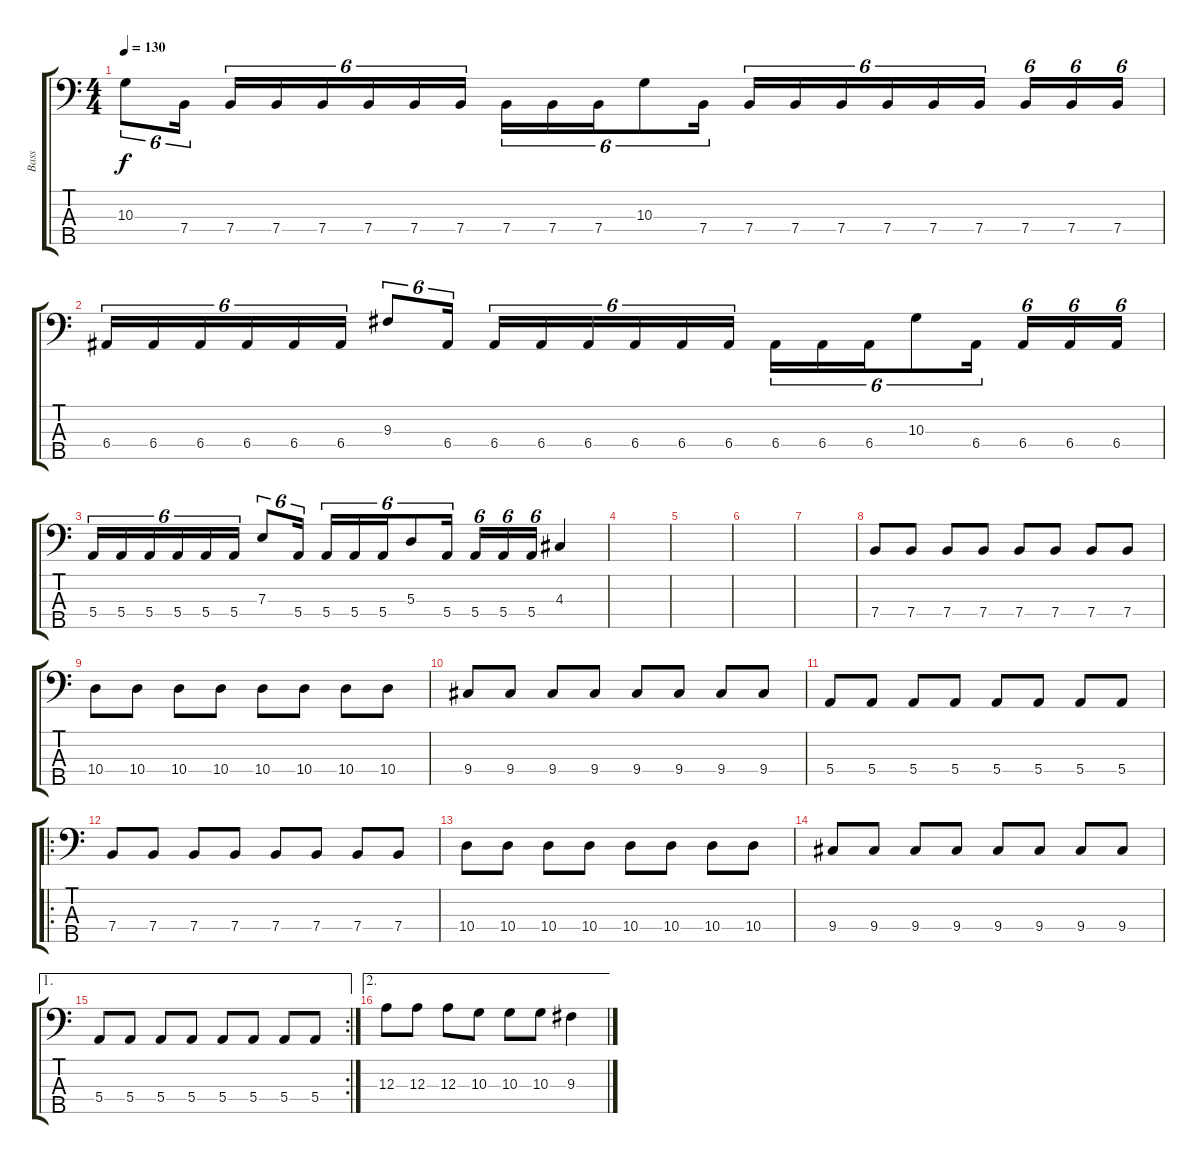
\track ("Bass" "Bass") {instrument electricbasspick}
\staff {score tabs}
\tuning (G2 D2 A1 E1 B0) {hide}
\ts (4 4)
\tempo 130
\clef f4
\ks c
10.3.8{tu (6 4) dy f} 7.4.16{tu (6 4)} 7.4.16{tu (6 4)} 7.4.16{tu (6 4)} 7.4.16{tu (6 4)} 7.4.16{tu (6 4)} 7.4.16{tu (6 4)} 7.4.16{tu (6 4)} 7.4.16{tu (6 4)} 7.4.16{tu (6 4)} 7.4.16{tu (6 4)} 10.3.8{tu (6 4)} 7.4.16{tu (6 4)} 7.4.16{tu (6 4)} 7.4.16{tu (6 4)} 7.4.16{tu (6 4)} 7.4.16{tu (6 4)} 7.4.16{tu (6 4)} 7.4.16{tu (6 4)} 7.4.16{tu (6 4)} 7.4.16{tu (6 4)} 7.4.16{tu (6 4)} |
6.4.16{tu (6 4)} 6.4.16{tu (6 4)} 6.4.16{tu (6 4)} 6.4.16{tu (6 4)} 6.4.16{tu (6 4)} 6.4.16{tu (6 4)} 9.3.8{tu (6 4)} 6.4.16{tu (6 4)} 6.4.16{tu (6 4)} 6.4.16{tu (6 4)} 6.4.16{tu (6 4)} 6.4.16{tu (6 4)} 6.4.16{tu (6 4)} 6.4.16{tu (6 4)} 6.4.16{tu (6 4)} 6.4.16{tu (6 4)} 6.4.16{tu (6 4)} 10.3.8{tu (6 4)} 6.4.16{tu (6 4)} 6.4.16{tu (6 4)} 6.4.16{tu (6 4)} 6.4.16{tu (6 4)} |
5.4.16{tu (6 4)} 5.4.16{tu (6 4)} 5.4.16{tu (6 4)} 5.4.16{tu (6 4)} 5.4.16{tu (6 4)} 5.4.16{tu (6 4)} 7.3.8{tu (6 4)} 5.4.16{tu (6 4)} 5.4.16{tu (6 4)} 5.4.16{tu (6 4)} 5.4.16{tu (6 4)} 5.3.8{tu (6 4)} 5.4.16{tu (6 4)} 5.4.16{tu (6 4)} 5.4.16{tu (6 4)} 5.4.16{tu (6 4)} 4.3.4 |
|
|
|
|
7.4.8 7.4.8 7.4.8 7.4.8 7.4.8 7.4.8 7.4.8 7.4.8 |
10.4.8 10.4.8 10.4.8 10.4.8 10.4.8 10.4.8 10.4.8 10.4.8 |
9.4.8 9.4.8 9.4.8 9.4.8 9.4.8 9.4.8 9.4.8 9.4.8 |
5.4.8 5.4.8 5.4.8 5.4.8 5.4.8 5.4.8 5.4.8 5.4.8 |
\ro
7.4.8 7.4.8 7.4.8 7.4.8 7.4.8 7.4.8 7.4.8 7.4.8 |
10.4.8 10.4.8 10.4.8 10.4.8 10.4.8 10.4.8 10.4.8 10.4.8 |
9.4.8 9.4.8 9.4.8 9.4.8 9.4.8 9.4.8 9.4.8 9.4.8 |
\ae 1
\rc 2
5.4.8 5.4.8 5.4.8 5.4.8 5.4.8 5.4.8 5.4.8 5.4.8 |
\ae 2
12.3.8 12.3.8 12.3.8 10.3.8 10.3.8 10.3.8 9.3.4
